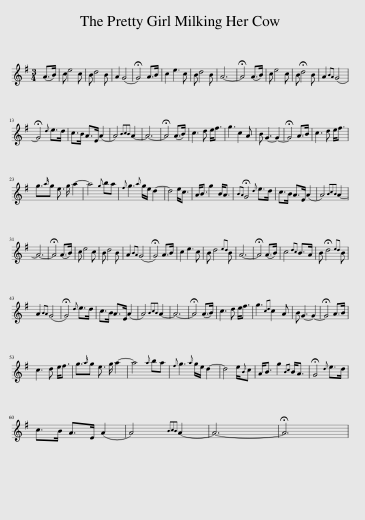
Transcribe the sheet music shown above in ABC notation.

X:1
L:1/8
M:3/4
I:linebreak $
K:G
V:1 treble
V:1
 (A>B) | c e4 c | B d4 B | A2 (G4 | !fermata!G4) A>B | %5
 c2 e3 c | B d4 B | A6- | !fermata!A4 (A>B) | c e4 c | %10
 B !fermata!d4 B | A2{BA} (G4 |$ !fermata!G4){d} e>d | c>B A>E (A2 | A4){BcB} A2- | %15
 A6- | !fermata!A4 (A>B) | c3 d e<f | g3 c2 A | B G3- G2- | %20
 !fermata!G4 A>B | c3 d e<f |$ g3/2{a}g e3/2 g/ a2- | a4{g} ba |{f} g3{a} g/e/ d2- | %25
 d4 e<c | A<B g2 B<A |{!fermata!B!fermata!A} !fermata!G4{d} e>d | c>B A>E (A2 | A4){BcB} A2- |$ %30
 A6- | !fermata!A4 (A>B) | c e4 c | B d4 B | A2{BA} (G4 | %35
 !fermata!G4) A>B | c2 e3 c | B d4{ed} B | A6- | !fermata!A4 (A>B) | %40
 c4{dc} B>A | B !fermata!d4{ed} B |$ A2{BA} (G4 | !fermata!G4){d} e>d | c>B A>E (A2 | %45
 A4){BcB} A2- | A6- | !fermata!A4 (A>B) | c3 d e<f | g3{cd} c2 A | %50
 B G3- G2- | !fermata!G4 A>B |$ c3 d e<f | g3/2{a}g e3/2 g/ a2- | a4{a} ba | %55
{f} g3{a} g/e/ d2- | d4 e/{B}c | A<B g2{Bc} B<A | !fermata!G4{d} e>d |$ c>B A>E (A2 | %60
 A4){BcB} A2- | A6- | !fermata!A6 | %63
